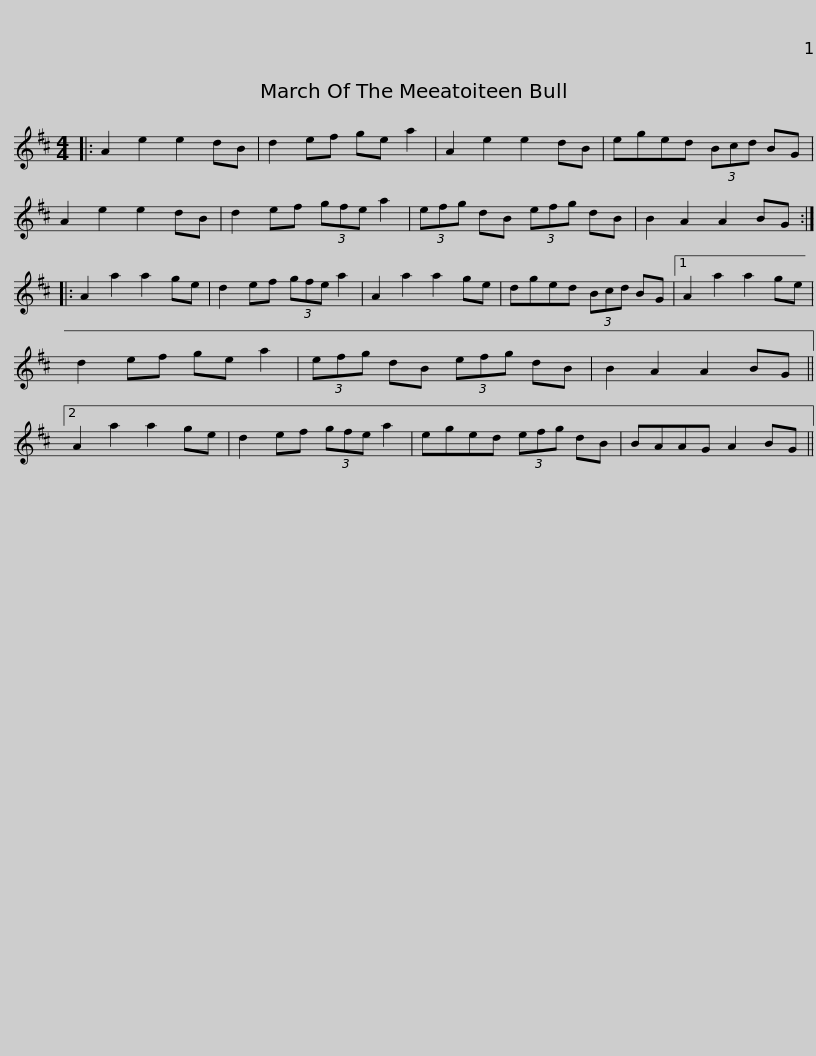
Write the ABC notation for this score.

X:1
L:1/8
M:4/4
I:linebreak $
K:D
V:1 treble
V:1
|: A2 e2 e2 dB | d2 ef ge a2 | A2 e2 e2 dB | eged (3Bcd BG | A2 e2 e2 dB | %5
 d2 ef (3gfe a2 |$ (3efg dB (3efg dB | B2 A2 A2 BG :: A2 a2 a2 ge | d2 ef (3gfe a2 | %10
 A2 a2 a2 ge | dged (3Bcd BG |1$ A2 a2 a2 ge | d2 ef ge a2 | (3efg dB (3efg dB | %15
 B2 A2 A2 BG ||2 A2 a2 a2 ge | d2 ef (3gfe a2 |$ eged (3efg dB | BAAG A2 BG || %20
